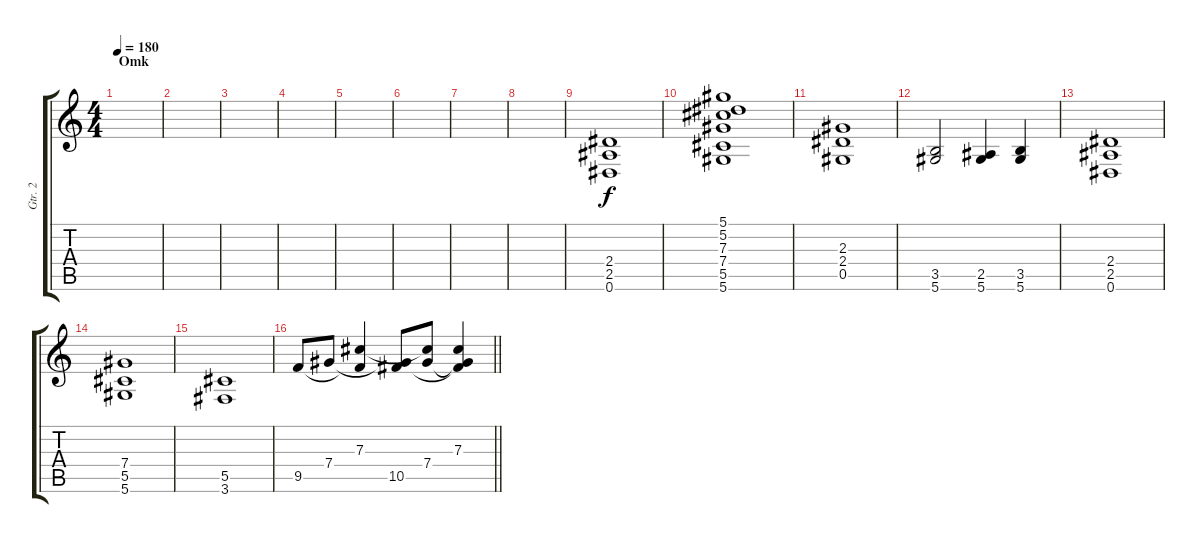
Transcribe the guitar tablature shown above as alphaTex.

\track ("Gtr. 2" "Gtr. 2") {instrument distortionguitar}
\staff {score tabs}
\tuning (Eb4 Bb3 Gb3 Db3 Ab2 Eb2) {hide}
\ts (4 4)
\section ("" "Omk")
\tempo 180
\clef g2
\ks c
|
|
|
|
|
|
|
|
(2.4 2.5 0.6).1 |
(5.1 5.2 7.3 7.4 5.5 5.6).1 |
(2.3 2.4 0.5).1 |
(3.5 5.6).2 (2.5 5.6).4 (3.5 5.6).4 |
(2.4 2.5 0.6).1 |
(7.4 5.5 5.6).1 |
(5.5 3.6).1 |
\barLineRight lightlight
9.5.8 7.4.8 (7.3 9.5{t}).4 (7.4{t} 10.5).8 (7.3{t} 7.4).8 (7.3 7.4{t} 10.5{t}).4
